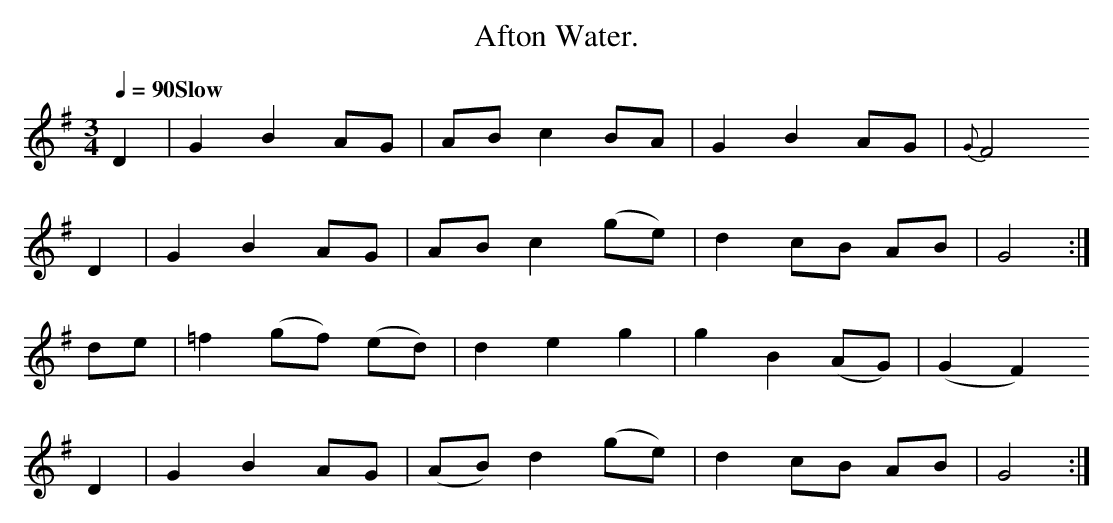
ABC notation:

X:1
T:Afton Water.
M:3/4
L:1/8
Q:1/4=90 "Slow"
K:G
D2| G2  B2   AG | AB  c2  BA |G2 B2  AG |{G}F4
D2| G2  B2   AG | AB  c2 (ge)|d2 cB  AB |    G4   :|
de|=f2 (gf) (ed)| d2  e2  g2 |g2 B2 (AG)|   (G2 F2)
D2| G2  B2   AG |(AB) d2 (ge)|d2 cB  AB |    G4   :|
